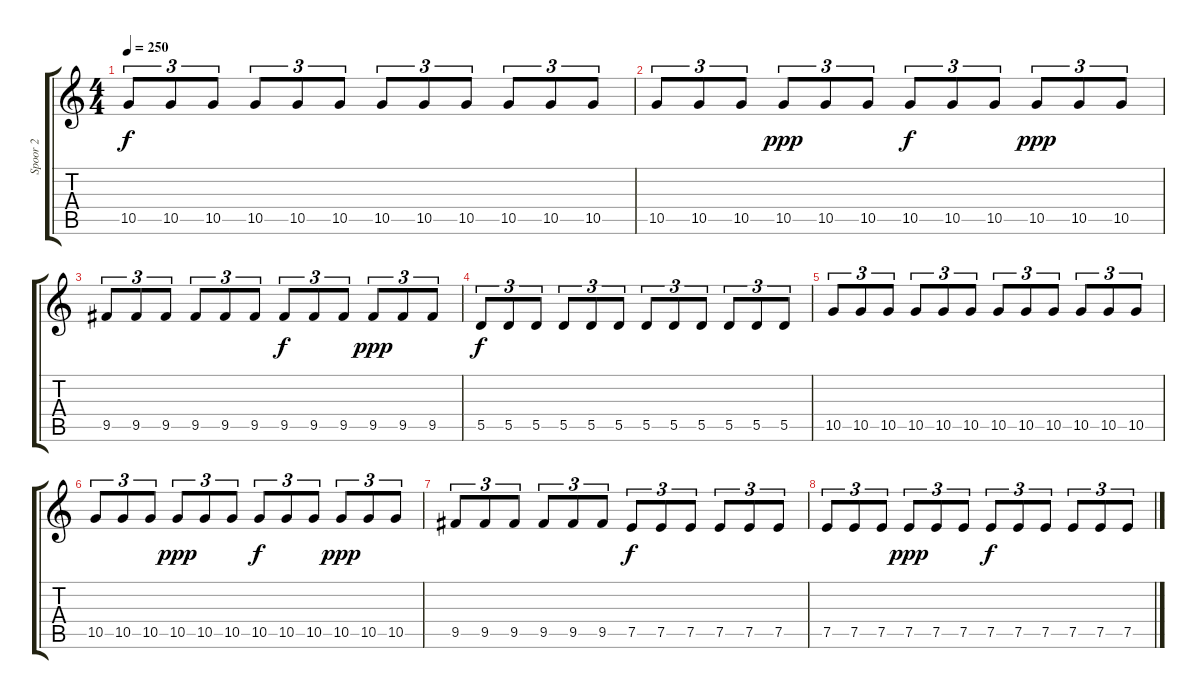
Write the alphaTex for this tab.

\track ("Spoor 2" "Spoor 2") {instrument overdrivenguitar}
\staff {score tabs}
\tuning (E4 B3 G3 D3 A2 E2) {hide}
\ts (4 4)
\tempo 250
\clef g2
\ks c
10.5.8{tu (3 2) dy f} 10.5.8{tu (3 2)} 10.5.8{tu (3 2)} 10.5.8{tu (3 2)} 10.5.8{tu (3 2)} 10.5.8{tu (3 2)} 10.5.8{tu (3 2)} 10.5.8{tu (3 2)} 10.5.8{tu (3 2)} 10.5.8{tu (3 2)} 10.5.8{tu (3 2)} 10.5.8{tu (3 2)} |
10.5.8{tu (3 2)} 10.5.8{tu (3 2)} 10.5.8{tu (3 2)} 10.5.8{tu (3 2) dy ppp} 10.5.8{tu (3 2)} 10.5.8{tu (3 2)} 10.5.8{tu (3 2) dy f} 10.5.8{tu (3 2)} 10.5.8{tu (3 2)} 10.5.8{tu (3 2) dy ppp} 10.5.8{tu (3 2)} 10.5.8{tu (3 2)} |
9.5.8{tu (3 2)} 9.5.8{tu (3 2)} 9.5.8{tu (3 2)} 9.5.8{tu (3 2)} 9.5.8{tu (3 2)} 9.5.8{tu (3 2)} 9.5.8{tu (3 2) dy f} 9.5.8{tu (3 2)} 9.5.8{tu (3 2)} 9.5.8{tu (3 2) dy ppp} 9.5.8{tu (3 2)} 9.5.8{tu (3 2)} |
5.5.8{tu (3 2) dy f} 5.5.8{tu (3 2)} 5.5.8{tu (3 2)} 5.5.8{tu (3 2)} 5.5.8{tu (3 2)} 5.5.8{tu (3 2)} 5.5.8{tu (3 2)} 5.5.8{tu (3 2)} 5.5.8{tu (3 2)} 5.5.8{tu (3 2)} 5.5.8{tu (3 2)} 5.5.8{tu (3 2)} |
10.5.8{tu (3 2)} 10.5.8{tu (3 2)} 10.5.8{tu (3 2)} 10.5.8{tu (3 2)} 10.5.8{tu (3 2)} 10.5.8{tu (3 2)} 10.5.8{tu (3 2)} 10.5.8{tu (3 2)} 10.5.8{tu (3 2)} 10.5.8{tu (3 2)} 10.5.8{tu (3 2)} 10.5.8{tu (3 2)} |
10.5.8{tu (3 2)} 10.5.8{tu (3 2)} 10.5.8{tu (3 2)} 10.5.8{tu (3 2) dy ppp} 10.5.8{tu (3 2)} 10.5.8{tu (3 2)} 10.5.8{tu (3 2) dy f} 10.5.8{tu (3 2)} 10.5.8{tu (3 2)} 10.5.8{tu (3 2) dy ppp} 10.5.8{tu (3 2)} 10.5.8{tu (3 2)} |
9.5.8{tu (3 2)} 9.5.8{tu (3 2)} 9.5.8{tu (3 2)} 9.5.8{tu (3 2)} 9.5.8{tu (3 2)} 9.5.8{tu (3 2)} 7.5.8{tu (3 2) dy f} 7.5.8{tu (3 2)} 7.5.8{tu (3 2)} 7.5.8{tu (3 2)} 7.5.8{tu (3 2)} 7.5.8{tu (3 2)} |
7.5.8{tu (3 2)} 7.5.8{tu (3 2)} 7.5.8{tu (3 2)} 7.5.8{tu (3 2) dy ppp} 7.5.8{tu (3 2)} 7.5.8{tu (3 2)} 7.5.8{tu (3 2) dy f} 7.5.8{tu (3 2)} 7.5.8{tu (3 2)} 7.5.8{tu (3 2)} 7.5.8{tu (3 2)} 7.5.8{tu (3 2)}
